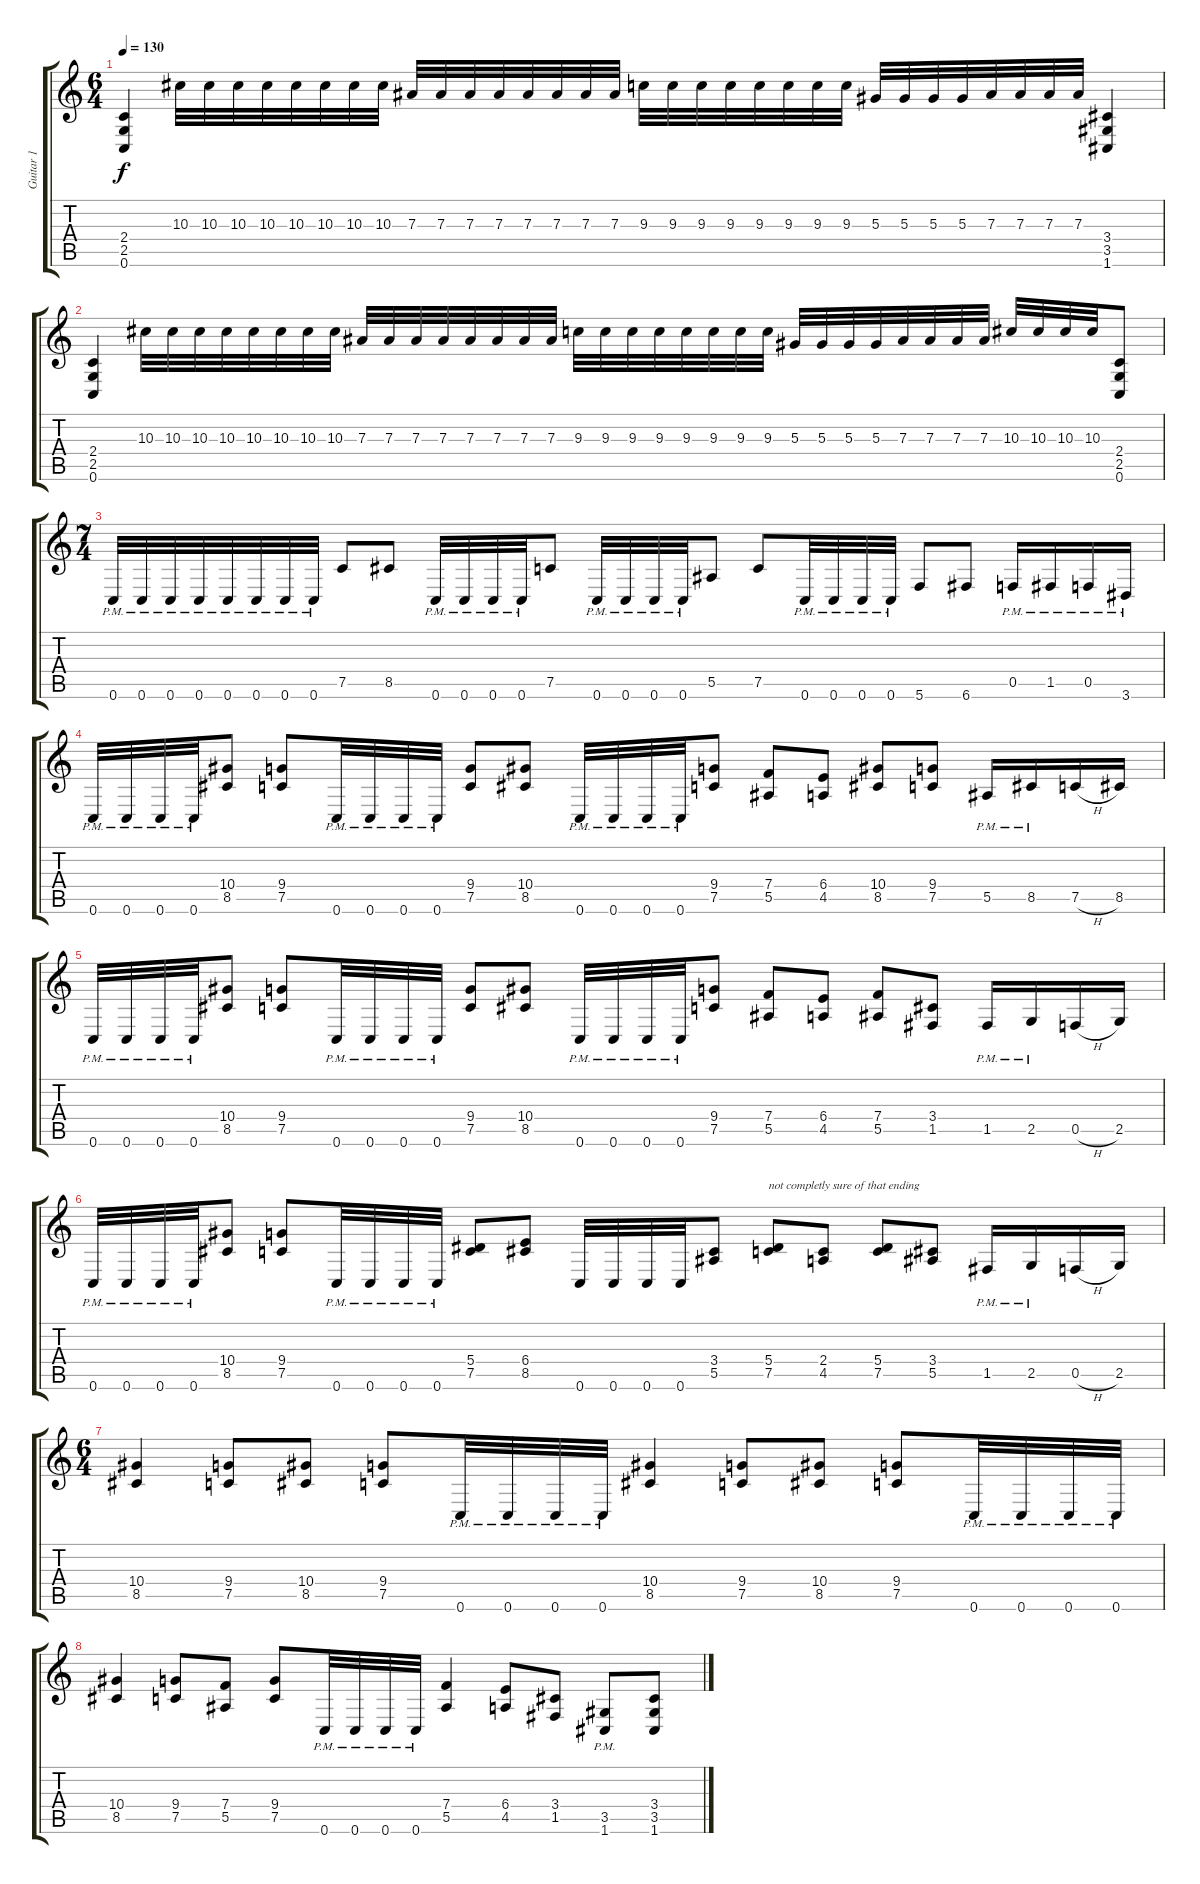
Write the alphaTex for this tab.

\track ("Guitar 1" "Guitar 1") {instrument distortionguitar}
\staff {score tabs}
\tuning (C4 G3 Eb3 Bb2 F2 C2) {hide}
\ts (6 4)
\tempo 130
\clef g2
\ks c
(2.4 2.5 0.6).4{dy f} 10.3.32 10.3.32 10.3.32 10.3.32 10.3.32 10.3.32 10.3.32 10.3.32 7.3.32 7.3.32 7.3.32 7.3.32 7.3.32 7.3.32 7.3.32 7.3.32 9.3.32 9.3.32 9.3.32 9.3.32 9.3.32 9.3.32 9.3.32 9.3.32 5.3.32 5.3.32 5.3.32 5.3.32 7.3.32 7.3.32 7.3.32 7.3.32 (3.4 3.5 1.6).4 |
(2.4 2.5 0.6).4 10.3.32 10.3.32 10.3.32 10.3.32 10.3.32 10.3.32 10.3.32 10.3.32 7.3.32 7.3.32 7.3.32 7.3.32 7.3.32 7.3.32 7.3.32 7.3.32 9.3.32 9.3.32 9.3.32 9.3.32 9.3.32 9.3.32 9.3.32 9.3.32 5.3.32 5.3.32 5.3.32 5.3.32 7.3.32 7.3.32 7.3.32 7.3.32 10.3.32 10.3.32 10.3.32 10.3.32 (2.4 2.5 0.6).8 |
\ts (7 4)
0.6{pm}.32 0.6{pm}.32 0.6{pm}.32 0.6{pm}.32 0.6{pm}.32 0.6{pm}.32 0.6{pm}.32 0.6{pm}.32 7.5.8 8.5.8 0.6{pm}.32 0.6{pm}.32 0.6{pm}.32 0.6{pm}.32 7.5.8 0.6{pm}.32 0.6{pm}.32 0.6{pm}.32 0.6{pm}.32 5.5.8 7.5.8 0.6{pm}.32 0.6{pm}.32 0.6{pm}.32 0.6{pm}.32 5.6.8 6.6.8 0.5{pm}.16 1.5{pm}.16 0.5{pm}.16 3.6{pm}.16 |
0.6{pm}.32 0.6{pm}.32 0.6{pm}.32 0.6{pm}.32 (10.4 8.5).8 (9.4 7.5).8 0.6{pm}.32 0.6{pm}.32 0.6{pm}.32 0.6{pm}.32 (9.4 7.5).8 (10.4 8.5).8 0.6{pm}.32 0.6{pm}.32 0.6{pm}.32 0.6{pm}.32 (9.4 7.5).8 (7.4 5.5).8 (6.4 4.5).8 (10.4 8.5).8 (9.4 7.5).8 5.5{pm}.16 8.5{pm}.16 7.5{h}.16 8.5.16 |
0.6{pm}.32 0.6{pm}.32 0.6{pm}.32 0.6{pm}.32 (10.4 8.5).8 (9.4 7.5).8 0.6{pm}.32 0.6{pm}.32 0.6{pm}.32 0.6{pm}.32 (9.4 7.5).8 (10.4 8.5).8 0.6{pm}.32 0.6{pm}.32 0.6{pm}.32 0.6{pm}.32 (9.4 7.5).8 (7.4 5.5).8 (6.4 4.5).8 (7.4 5.5).8 (3.4 1.5).8 1.5{pm}.16 2.5{pm}.16 0.5{h}.16 2.5.16 |
0.6{pm}.32 0.6{pm}.32 0.6{pm}.32 0.6{pm}.32 (10.4 8.5).8 (9.4 7.5).8 0.6{pm}.32 0.6{pm}.32 0.6{pm}.32 0.6{pm}.32 (5.4 7.5).8 (6.4 8.5).8 0.6.32 0.6.32 0.6.32 0.6.32 (3.4 5.5).8 (5.4 7.5).8{txt "not completly sure of that ending"} (2.4 4.5).8 (5.4 7.5).8 (3.4 5.5).8 1.5{pm}.16 2.5{pm}.16 0.5{h}.16 2.5.16 |
\ts (6 4)
(10.4 8.5).4 (9.4 7.5).8 (10.4 8.5).8 (9.4 7.5).8 0.6{pm}.32 0.6{pm}.32 0.6{pm}.32 0.6{pm}.32 (10.4 8.5).4 (9.4 7.5).8 (10.4 8.5).8 (9.4 7.5).8 0.6{pm}.32 0.6{pm}.32 0.6{pm}.32 0.6{pm}.32 |
(10.4 8.5).4 (9.4 7.5).8 (7.4 5.5).8 (9.4 7.5).8 0.6{pm}.32 0.6{pm}.32 0.6{pm}.32 0.6{pm}.32 (7.4 5.5).4 (6.4 4.5).8 (3.4 1.5).8 (3.5{pm} 1.6{pm}).8 (3.4 3.5 1.6).8
